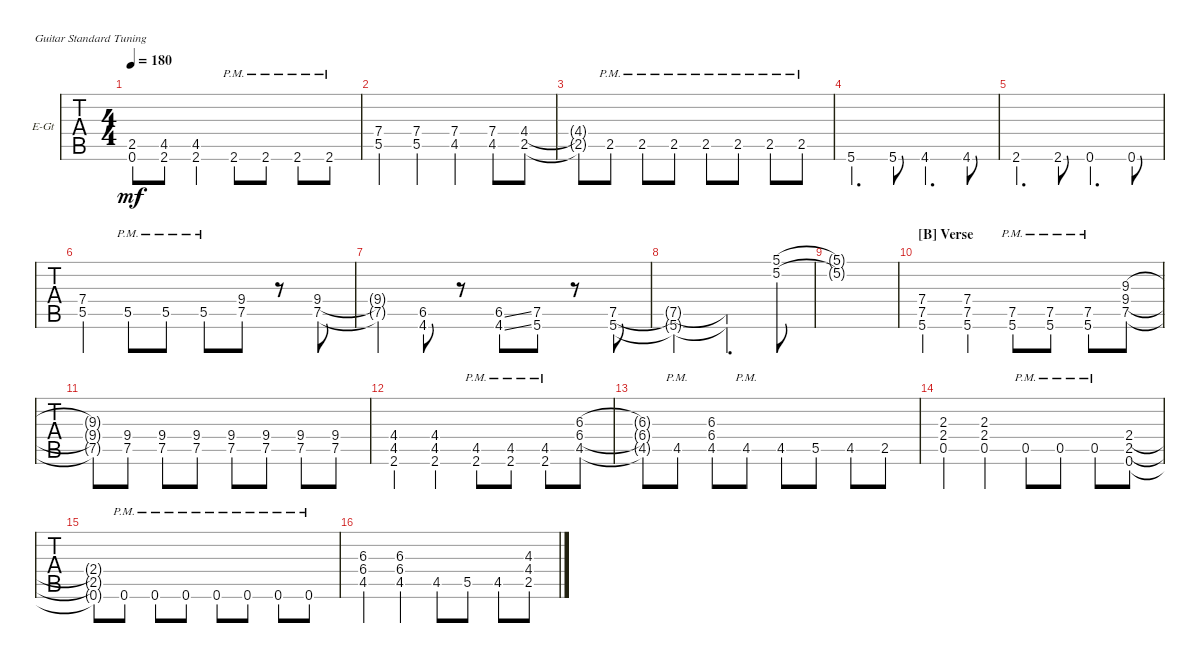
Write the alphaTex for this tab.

\defaultSystemsLayout 4
\bracketExtendMode groupsimilarinstruments
\firstSystemTrackNameOrientation horizontal
\otherSystemsTrackNameOrientation horizontal
\track ("Matthew" "E-Gt") {instrument distortionguitar}
\staff {tabs}
\tuning (E4 B3 G3 D3 A2 E2)
\ts (4 4)
\tempo 180
\clef g2
\ks c
(0.6{t} 2.5{t}).8{dy mf} (2.6 4.5).8 (2.6 4.5).4 2.6{pm}.8 2.6{pm}.8 2.6{pm}.8 2.6{pm}.8 |
(5.5 7.4).4 (5.5 7.4).4 (4.5 7.4).4 (4.5 7.4).8 (2.5 4.4).8 |
(2.5{t} 4.4{t}).8 2.5{pm}.8 2.5{pm}.8 2.5{pm}.8 2.5{pm}.8 2.5{pm}.8 2.5{pm}.8 2.5{pm}.8 |
5.6.4{d} 5.6.8 4.6.4{d} 4.6.8 |
2.6.4{d} 2.6.8 0.6.4{d} 0.6.8 |
(5.5 7.4).4 5.5{pm}.8 5.5{pm}.8 5.5{pm}.8 (7.5 9.4).8 r.8 (7.5 9.4).8 |
(7.5{t} 9.4{t}).4 (4.6 6.5).8 r.8 (4.6{ss} 6.5{ss}).8 (5.6 7.5).8 r.8 (5.6 7.5).8 |
(5.6{t} 7.5{t}).2 (5.6{t} 7.5{t}).4{d} (5.2 5.1).8 |
(5.2{t} 5.1{t}).1 |
\section ("B" "Verse")
(5.6 7.5 7.4).4 (5.6 7.5 7.4).4 (5.6{pm} 7.5{pm}).8 (5.6{pm} 7.5{pm}).8 (5.6{pm} 7.5{pm}).8 (7.5 9.4 9.3).8 |
(7.5{t} 9.4{t} 9.3{t}).8 (7.5 9.4).8 (7.5 9.4).8 (7.5 9.4).8 (7.5 9.4).8 (7.5 9.4).8 (7.5 9.4).8 (7.5 9.4).8 |
(2.6 4.5 4.4).4 (2.6 4.5 4.4).4 (4.5{pm} 2.6{pm}).8 (2.6{pm} 4.5{pm}).8 (4.5{pm} 2.6{pm}).8 (4.5 6.4 6.3).8 |
(4.5{t} 6.4{t} 6.3{t}).8 4.5{pm}.8 (4.5 6.4 6.3).8 4.5{pm}.8 4.5.8 5.5.8 4.5.8 2.5.8 |
(2.4 2.3 0.5).4 (0.5 2.4 2.3).4 0.5{pm}.8 0.5{pm}.8 0.5{pm}.8 (0.6 2.5 2.4).8 |
(0.6{t} 2.5{t} 2.4{t}).8 0.6{pm}.8 0.6{pm}.8 0.6{pm}.8 0.6{pm}.8 0.6{pm}.8 0.6{pm}.8 0.6{pm}.8 |
(4.5 6.4 6.3).4 (4.5 6.4 6.3).4 4.5.8 5.5.8 4.5.8 (2.5 4.4 4.3).8
